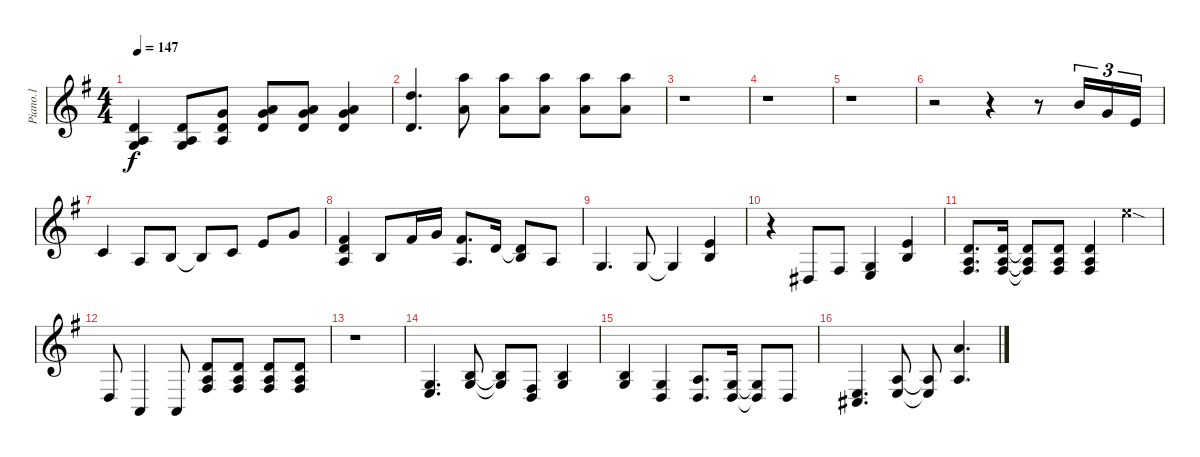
\track ("Piano.1" "Piano.1") {instrument acousticgrandpiano}
\staff {score}
\tuning (E4 B3 G3 C3 G2 E2) {hide}
\ts (4 4)
\tempo 147
\clef g2
\ks eminor
(3.2 2.3 7.4).4{dy f} (3.2 0.3 9.4).8 (3.1 3.2 2.3).8 (3.1 3.2 14.3).8 (3.1 3.2 14.3).8 (5.1 8.2 7.3).4 |
(10.1 3.2).4{d} (5.1 22.2).8 (5.1 22.2).8 (5.1 22.2).8 (5.1 22.2).8 (5.1 22.2).8 |
r.1 |
r.1 |
r.1 |
r.2 r.4 r.8 7.1.16{tu (3 2)} 3.1.16{tu (3 2)} 0.1.16{tu (3 2)} |
1.2.4 2.3.8 0.2.8 0.2{t}.8 1.2.8 0.1.8 3.1.8 |
(2.1 3.2 2.3).4 0.2.8 2.1.16 3.1.16 (2.1 2.3).8{d} 3.2.16 (3.2{t} 19.6).8 2.3.8 |
0.3.4{d} 0.3.8 0.3{t}.4 (0.1 0.2).4 |
r.4 3.4.8 6.4.8 (0.3 4.4).4 (0.1 0.2).4 |
(3.2 2.3 6.4).8{d} (3.2 2.3 6.4).16 (3.2{t} 2.3{t} 6.4{t}).8 (3.2 2.3 6.4).8 (3.2 2.3 6.4).4 12.1{sod x}.4 |
2.4.8 2.5.4 2.5.8 (3.2 2.3 6.4).8 (3.2 2.3 6.4).8 (3.2 2.3 6.4).8 (3.2 2.3 6.4).8 |
r.1 |
(0.3 4.4).4{d} (0.2 0.3).8 (0.2{t} 0.3{t}).8 (6.4 7.5).8 (0.2 0.3).4 |
(0.2 0.3).4 (0.3 2.4).4 (2.3 2.4).8{d} (0.3 2.4).16 (0.3{t} 2.4{t}).8 2.4.8 |
(4.4 6.5).4{d} (2.3 4.4).8 (2.3{t} 4.4{t}).8 (5.1 2.3).4{d}
